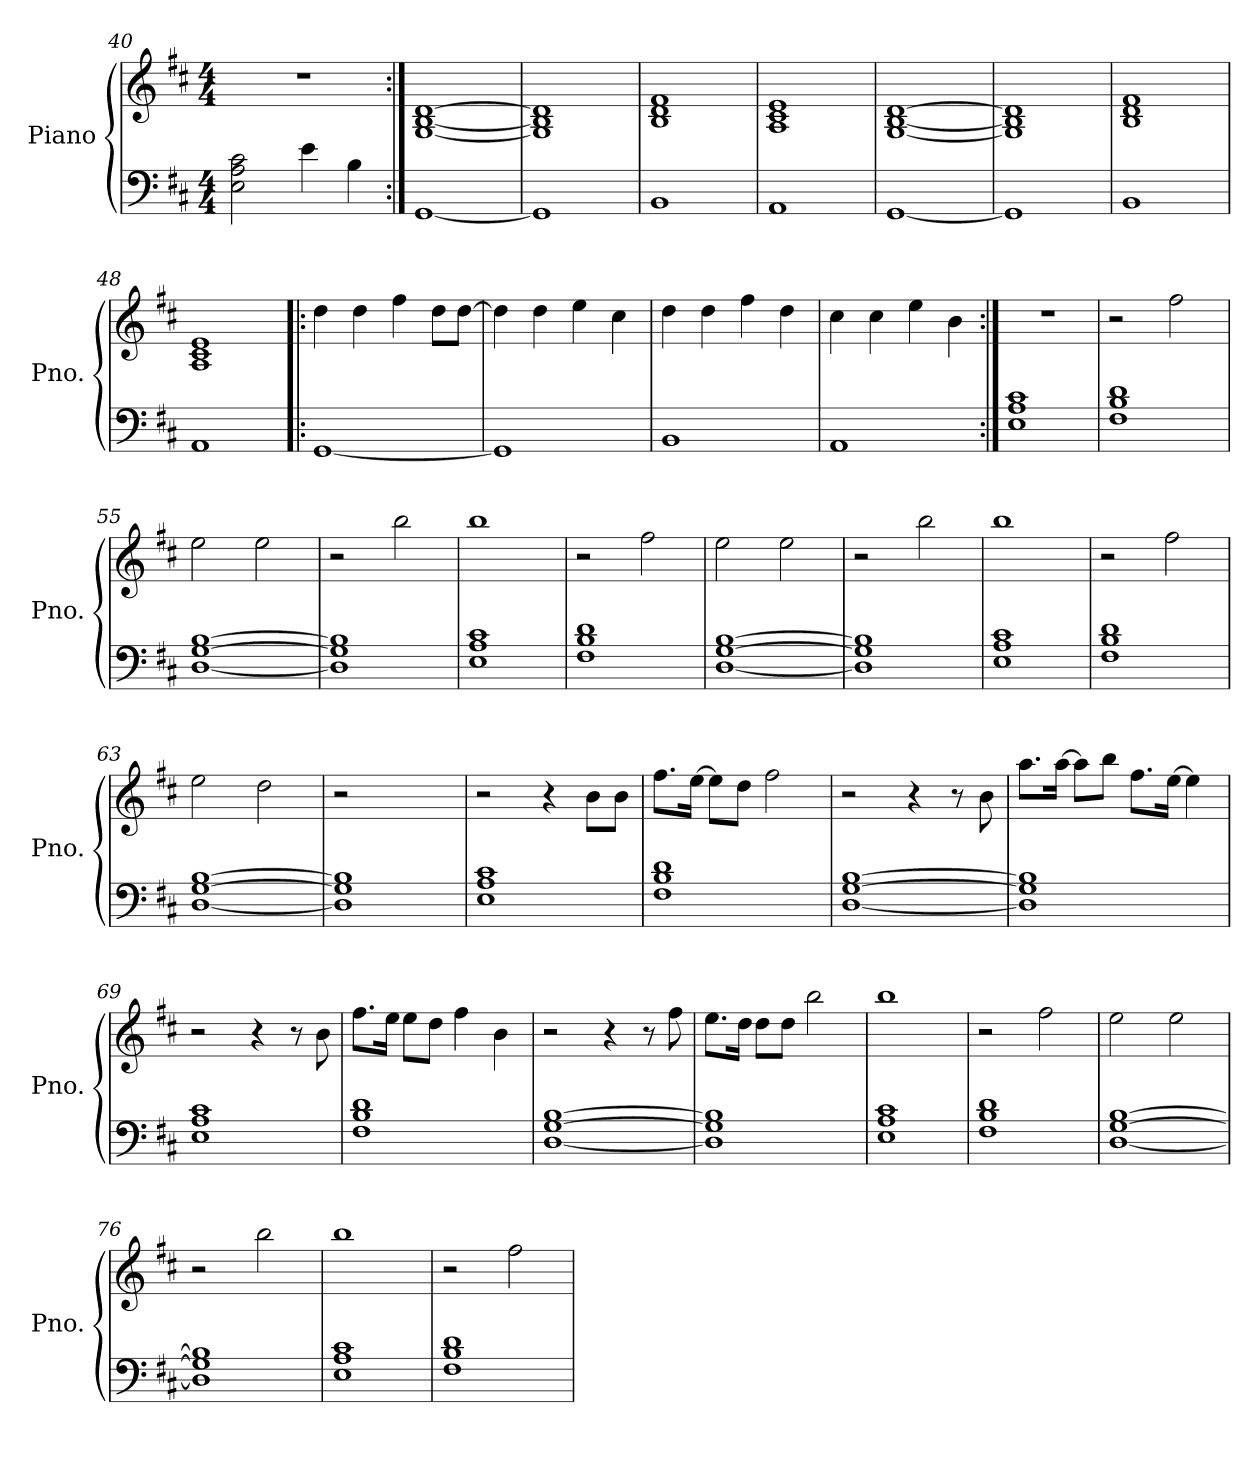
**kern	**kern
*part1	*part1
*staff2	*staff1
*I"Piano	*
*I'Pno.	*
*clefF4	*clefG2
*k[f#c#]	*k[f#c#]
*M4/4	*M4/4
=40	=40
2E\ 2A\ 2c#\	1r
4e\	.
4B\	.
=41:|!	=41:|!
[1GG	[1G [1B [1d
=42	=42
1GG]	1G] 1B] 1d]
=43	=43
1BB	1B 1d 1f#
=44	=44
1AA	1A 1c# 1e
=45	=45
[1GG	[1G [1B [1d
=46	=46
1GG]	1G] 1B] 1d]
=47	=47
1BB	1B 1d 1f#
=48	=48
1AA	1A 1c# 1e
=49!|:	=49!|:
[1GG	4dd\
.	4dd\
.	4ff#\
.	8dd\L
.	[8dd\J
!!LO:LB:g=z
=50	=50
1GG]	4dd\]
.	4dd\
.	4ee\
.	4cc#\
=51	=51
1BB	4dd\
.	4dd\
.	4ff#\
.	4dd\
=52	=52
1AA	4cc#\
.	4cc#\
.	4ee\
.	4b\
=53:|!	=53:|!
1E 1A 1c#	1r
=54	=54
1F# 1B 1d	2r
.	2ff#\
=55	=55
[1D [1G [1B	2ee\
.	2ee\
=56	=56
1D] 1G] 1B]	2r
.	2bb\
=57	=57
1E 1A 1c#	1bb
=58	=58
1F# 1B 1d	2r
.	2ff#\
=59	=59
[1D [1G [1B	2ee\
.	2ee\
=60	=60
1D] 1G] 1B]	2r
.	2bb\
=61	=61
1E 1A 1c#	1bb
!!LO:LB:g=z
=62	=62
1F# 1B 1d	2r
.	2ff#\
=63	=63
[1D [1G [1B	2ee\
.	2dd\
=64	=64
1D] 1G] 1B]	2r
.	2ryy
=65	=65
1E 1A 1c#	2r
.	4r
.	8b\L
.	8b\J
=66	=66
1F# 1B 1d	8.ff#\L
.	[16ee\Jk
.	8ee\L]
.	8dd\J
.	2ff#\
=67	=67
[1D [1G [1B	2r
.	4r
.	8r
.	8b\
=68	=68
1D] 1G] 1B]	8.aa\L
.	[16aa\Jk
.	8aa\L]
.	8bb\J
.	8.ff#\L
.	[16ee\Jk
.	4ee\]
=69	=69
1E 1A 1c#	2r
.	4r
.	8r
.	8b\
!!LO:LB:g=z
=70	=70
1F# 1B 1d	8.ff#\L
.	16ee\Jk
.	8ee\L
.	8dd\J
.	4ff#\
.	4b\
=71	=71
[1D [1G [1B	2r
.	4r
.	8r
.	8ff#\
=72	=72
1D] 1G] 1B]	8.ee\L
.	16dd\Jk
.	8dd\L
.	8dd\J
.	2bb\
=73	=73
1E 1A 1c#	1bb
=74	=74
1F# 1B 1d	2r
.	2ff#\
=75	=75
[1D [1G [1B	2ee\
.	2ee\
=76	=76
1D] 1G] 1B]	2r
.	2bb\
=77	=77
1E 1A 1c#	1bb
=78	=78
1F# 1B 1d	2r
.	2ff#\
=	=
*-	*-
